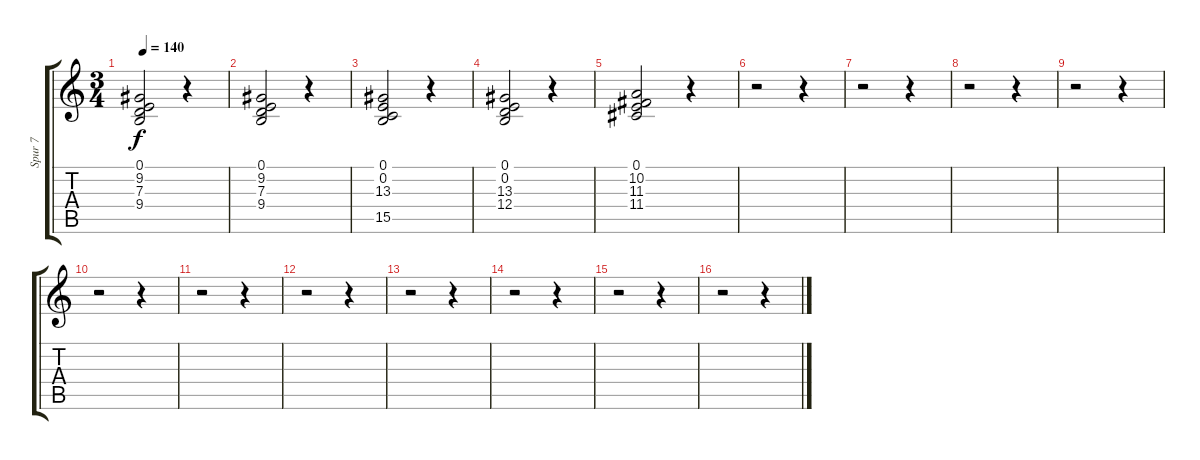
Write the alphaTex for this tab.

\track ("Spur 7" "Spur 7") {instrument electricpiano1}
\staff {score tabs}
\tuning (E4 B3 G3 D3 A2 E2) {hide}
\ts (3 4)
\tempo 140
\clef g2
\ks c
(0.1 9.2 7.3 9.4).2{dy f} r.4 |
(0.1 9.2 7.3 9.4).2 r.4 |
(0.1 0.2 13.3 15.5).2 r.4 |
(0.1 0.2 13.3 12.4).2 r.4 |
(0.1 10.2 11.3 11.4).2 r.4 |
r.2 r.4 |
r.2 r.4 |
r.2 r.4 |
r.2 r.4 |
r.2 r.4 |
r.2 r.4 |
r.2 r.4 |
r.2 r.4 |
r.2 r.4 |
r.2 r.4 |
r.2 r.4
